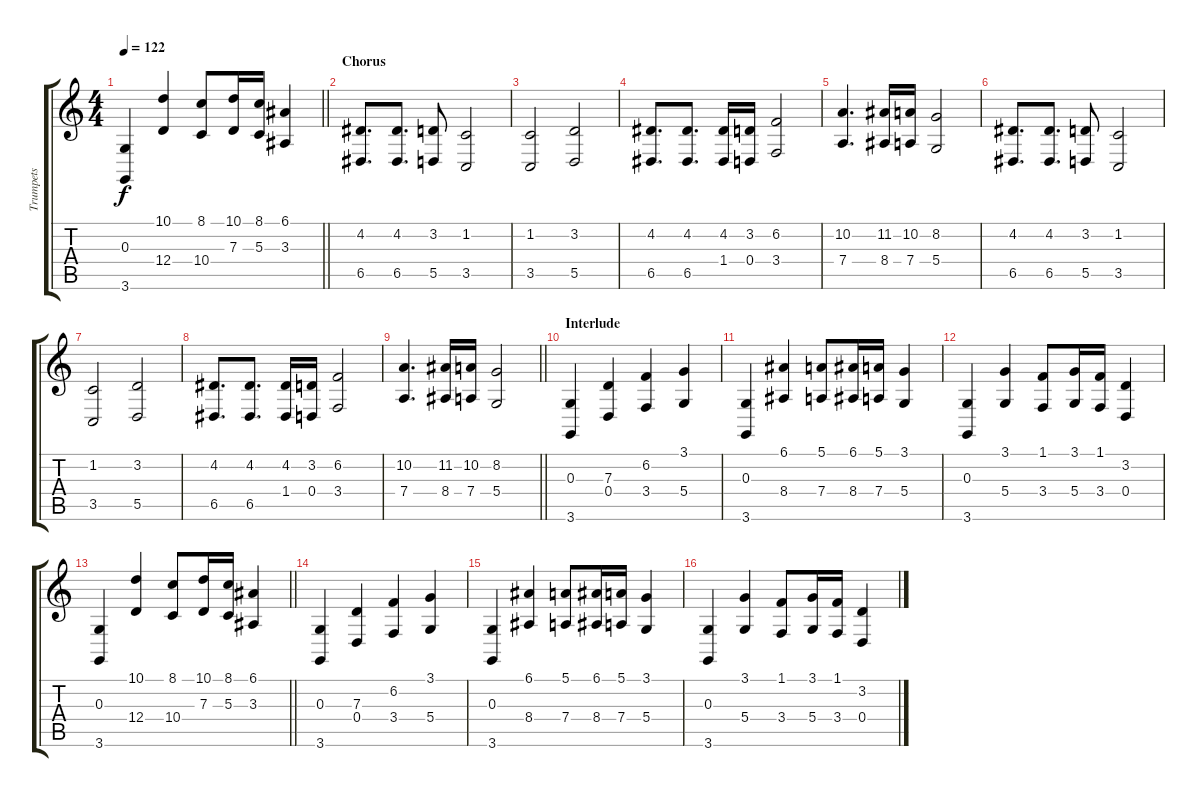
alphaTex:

\track ("Trumpets" "Trumpets") {instrument trumpet}
\staff {score tabs}
\tuning (E4 B3 G3 D3 A2 E2) {hide}
\ts (4 4)
\tempo 122
\clef g2
\barLineRight lightlight
\ks c
(0.3 3.6).4{dy f} (10.1 12.4).4 (8.1 10.4).8 (10.1 7.3).16 (8.1 5.3).16 (6.1 3.3).4 |
\section ("" "Chorus")
(4.2 6.5).8{d} (4.2 6.5).8{d} (3.2 5.5).8 (1.2 3.5).2 |
(1.2 3.5).2 (3.2 5.5).2 |
(4.2 6.5).8{d} (4.2 6.5).8{d} (4.2 1.4).16 (3.2 0.4).16 (6.2 3.4).2 |
(10.2 7.4).4{d} (11.2 8.4).16 (10.2 7.4).16 (8.2 5.4).2 |
(4.2 6.5).8{d} (4.2 6.5).8{d} (3.2 5.5).8 (1.2 3.5).2 |
(1.2 3.5).2 (3.2 5.5).2 |
(4.2 6.5).8{d} (4.2 6.5).8{d} (4.2 1.4).16 (3.2 0.4).16 (6.2 3.4).2 |
\barLineRight lightlight
(10.2 7.4).4{d} (11.2 8.4).16 (10.2 7.4).16 (8.2 5.4).2 |
\section ("" "Interlude")
(0.3 3.6).4 (7.3 0.4).4 (6.2 3.4).4 (3.1 5.4).4 |
(0.3 3.6).4 (6.1 8.4).4 (5.1 7.4).8 (6.1 8.4).16 (5.1 7.4).16 (3.1 5.4).4 |
(0.3 3.6).4 (3.1 5.4).4 (1.1 3.4).8 (3.1 5.4).16 (1.1 3.4).16 (3.2 0.4).4 |
\barLineRight lightlight
(0.3 3.6).4 (10.1 12.4).4 (8.1 10.4).8 (10.1 7.3).16 (8.1 5.3).16 (6.1 3.3).4 |
(0.3 3.6).4 (7.3 0.4).4 (6.2 3.4).4 (3.1 5.4).4 |
(0.3 3.6).4 (6.1 8.4).4 (5.1 7.4).8 (6.1 8.4).16 (5.1 7.4).16 (3.1 5.4).4 |
(0.3 3.6).4 (3.1 5.4).4 (1.1 3.4).8 (3.1 5.4).16 (1.1 3.4).16 (3.2 0.4).4
